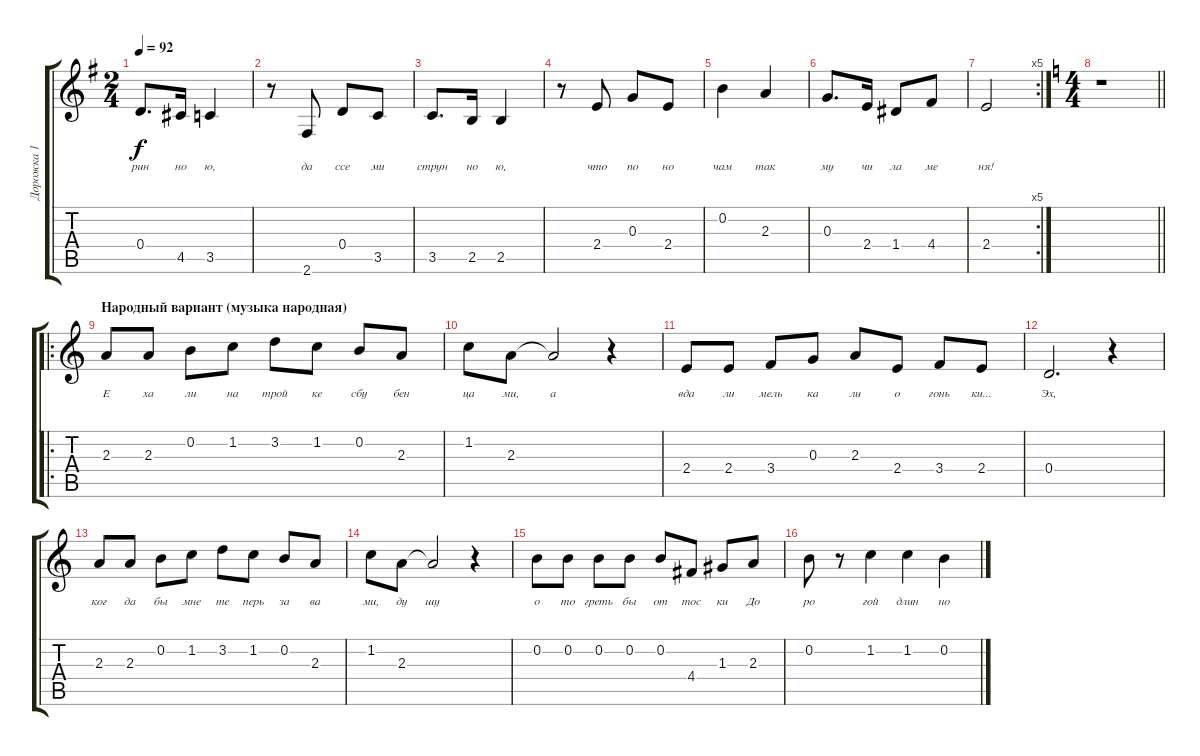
\track ("Дорожка 1" "Дорожка 1") {instrument fretlessbass}
\staff {score tabs}
\tuning (E4 B3 G3 D3 A2 E2) {hide}
\ts (2 4)
\tempo 92
\clef g2
\ks g
0.4.8{d lyrics (0 "рин") lyrics (1 "") lyrics (2 "") lyrics (3 "") lyrics (4 "") dy f} 4.5.16{lyrics (0 "но") lyrics (1 "") lyrics (2 "") lyrics (3 "") lyrics (4 "")} 3.5.4{lyrics (0 "ю,") lyrics (1 "") lyrics (2 "") lyrics (3 "") lyrics (4 "")} |
r.8 2.6.8{lyrics (0 "да") lyrics (1 "") lyrics (2 "") lyrics (3 "") lyrics (4 "")} 0.4.8{lyrics (0 "ссе") lyrics (1 "") lyrics (2 "") lyrics (3 "") lyrics (4 "")} 3.5.8{lyrics (0 "ми") lyrics (1 "") lyrics (2 "") lyrics (3 "") lyrics (4 "")} |
3.5.8{d lyrics (0 "струн") lyrics (1 "") lyrics (2 "") lyrics (3 "") lyrics (4 "")} 2.5.16{lyrics (0 "но") lyrics (1 "") lyrics (2 "") lyrics (3 "") lyrics (4 "")} 2.5.4{lyrics (0 "ю,") lyrics (1 "") lyrics (2 "") lyrics (3 "") lyrics (4 "")} |
r.8 2.4.8{lyrics (0 "что") lyrics (1 "") lyrics (2 "") lyrics (3 "") lyrics (4 "")} 0.3.8{lyrics (0 "по") lyrics (1 "") lyrics (2 "") lyrics (3 "") lyrics (4 "")} 2.4.8{lyrics (0 "но") lyrics (1 "") lyrics (2 "") lyrics (3 "") lyrics (4 "")} |
0.2.4{lyrics (0 "чам") lyrics (1 "") lyrics (2 "") lyrics (3 "") lyrics (4 "")} 2.3.4{lyrics (0 "так") lyrics (1 "") lyrics (2 "") lyrics (3 "") lyrics (4 "")} |
0.3.8{d lyrics (0 "му") lyrics (1 "") lyrics (2 "") lyrics (3 "") lyrics (4 "")} 2.4.16{lyrics (0 "чи") lyrics (1 "") lyrics (2 "") lyrics (3 "") lyrics (4 "")} 1.4.8{lyrics (0 "ла") lyrics (1 "") lyrics (2 "") lyrics (3 "") lyrics (4 "")} 4.4.8{lyrics (0 "ме") lyrics (1 "") lyrics (2 "") lyrics (3 "") lyrics (4 "")} |
\rc 5
2.4.2{lyrics (0 "ня!") lyrics (1 "") lyrics (2 "") lyrics (3 "") lyrics (4 "")} |
\ts (4 4)
\barLineRight lightlight
\ks c
r.1 |
\ro
\section ("" "Народный вариант (музыка народная)")
2.3.8{lyrics (0 "") lyrics (1 "Е") lyrics (2 "") lyrics (3 "") lyrics (4 "")} 2.3.8{lyrics (0 "") lyrics (1 "ха") lyrics (2 "") lyrics (3 "") lyrics (4 "")} 0.2.8{lyrics (0 "") lyrics (1 "ли") lyrics (2 "") lyrics (3 "") lyrics (4 "")} 1.2.8{lyrics (0 "") lyrics (1 "на") lyrics (2 "") lyrics (3 "") lyrics (4 "")} 3.2.8{lyrics (0 "") lyrics (1 "трой") lyrics (2 "") lyrics (3 "") lyrics (4 "")} 1.2.8{lyrics (0 "") lyrics (1 "ке") lyrics (2 "") lyrics (3 "") lyrics (4 "")} 0.2.8{lyrics (0 "") lyrics (1 "сбу") lyrics (2 "") lyrics (3 "") lyrics (4 "")} 2.3.8{lyrics (0 "") lyrics (1 "бен") lyrics (2 "") lyrics (3 "") lyrics (4 "")} |
1.2.8{lyrics (0 "") lyrics (1 "ца") lyrics (2 "") lyrics (3 "") lyrics (4 "")} 2.3.8{lyrics (0 "") lyrics (1 "ми,") lyrics (2 "") lyrics (3 "") lyrics (4 "")} 2.3{t}.2{lyrics (0 "") lyrics (1 "а") lyrics (2 "") lyrics (3 "") lyrics (4 "")} r.4 |
2.4.8{lyrics (0 "") lyrics (1 "вда") lyrics (2 "") lyrics (3 "") lyrics (4 "")} 2.4.8{lyrics (0 "") lyrics (1 "ли") lyrics (2 "") lyrics (3 "") lyrics (4 "")} 3.4.8{lyrics (0 "") lyrics (1 "мель") lyrics (2 "") lyrics (3 "") lyrics (4 "")} 0.3.8{lyrics (0 "") lyrics (1 "ка") lyrics (2 "") lyrics (3 "") lyrics (4 "")} 2.3.8{lyrics (0 "") lyrics (1 "ли") lyrics (2 "") lyrics (3 "") lyrics (4 "")} 2.4.8{lyrics (0 "") lyrics (1 "о") lyrics (2 "") lyrics (3 "") lyrics (4 "")} 3.4.8{lyrics (0 "") lyrics (1 "гонь") lyrics (2 "") lyrics (3 "") lyrics (4 "")} 2.4.8{lyrics (0 "") lyrics (1 "ки...") lyrics (2 "") lyrics (3 "") lyrics (4 "")} |
0.4.2{d lyrics (0 "") lyrics (1 "Эх,") lyrics (2 "") lyrics (3 "") lyrics (4 "")} r.4 |
2.3.8{lyrics (0 "") lyrics (1 "ког") lyrics (2 "") lyrics (3 "") lyrics (4 "")} 2.3.8{lyrics (0 "") lyrics (1 "да") lyrics (2 "") lyrics (3 "") lyrics (4 "")} 0.2.8{lyrics (0 "") lyrics (1 "бы") lyrics (2 "") lyrics (3 "") lyrics (4 "")} 1.2.8{lyrics (0 "") lyrics (1 "мне") lyrics (2 "") lyrics (3 "") lyrics (4 "")} 3.2.8{lyrics (0 "") lyrics (1 "те") lyrics (2 "") lyrics (3 "") lyrics (4 "")} 1.2.8{lyrics (0 "") lyrics (1 "перь") lyrics (2 "") lyrics (3 "") lyrics (4 "")} 0.2.8{lyrics (0 "") lyrics (1 "за") lyrics (2 "") lyrics (3 "") lyrics (4 "")} 2.3.8{lyrics (0 "") lyrics (1 "ва") lyrics (2 "") lyrics (3 "") lyrics (4 "")} |
1.2.8{lyrics (0 "") lyrics (1 "ми,") lyrics (2 "") lyrics (3 "") lyrics (4 "")} 2.3.8{lyrics (0 "") lyrics (1 "ду") lyrics (2 "") lyrics (3 "") lyrics (4 "")} 2.3{t}.2{lyrics (0 "") lyrics (1 "шу") lyrics (2 "") lyrics (3 "") lyrics (4 "")} r.4 |
0.2.8{lyrics (0 "") lyrics (1 "о") lyrics (2 "") lyrics (3 "") lyrics (4 "")} 0.2.8{lyrics (0 "") lyrics (1 "то") lyrics (2 "") lyrics (3 "") lyrics (4 "")} 0.2.8{lyrics (0 "") lyrics (1 "греть") lyrics (2 "") lyrics (3 "") lyrics (4 "")} 0.2.8{lyrics (0 "") lyrics (1 "бы") lyrics (2 "") lyrics (3 "") lyrics (4 "")} 0.2.8{lyrics (0 "") lyrics (1 "от") lyrics (2 "") lyrics (3 "") lyrics (4 "")} 4.4.8{lyrics (0 "") lyrics (1 "тос") lyrics (2 "") lyrics (3 "") lyrics (4 "")} 1.3.8{lyrics (0 "") lyrics (1 "ки") lyrics (2 "") lyrics (3 "") lyrics (4 "")} 2.3.8{lyrics (0 "") lyrics (1 "До") lyrics (2 "") lyrics (3 "") lyrics (4 "")} |
0.2.8{lyrics (0 "") lyrics (1 "ро") lyrics (2 "") lyrics (3 "") lyrics (4 "")} r.8 1.2.4{lyrics (0 "") lyrics (1 "гой") lyrics (2 "") lyrics (3 "") lyrics (4 "")} 1.2.4{lyrics (0 "") lyrics (1 "длин") lyrics (2 "") lyrics (3 "") lyrics (4 "")} 0.2.4{lyrics (0 "") lyrics (1 "но") lyrics (2 "") lyrics (3 "") lyrics (4 "")}
